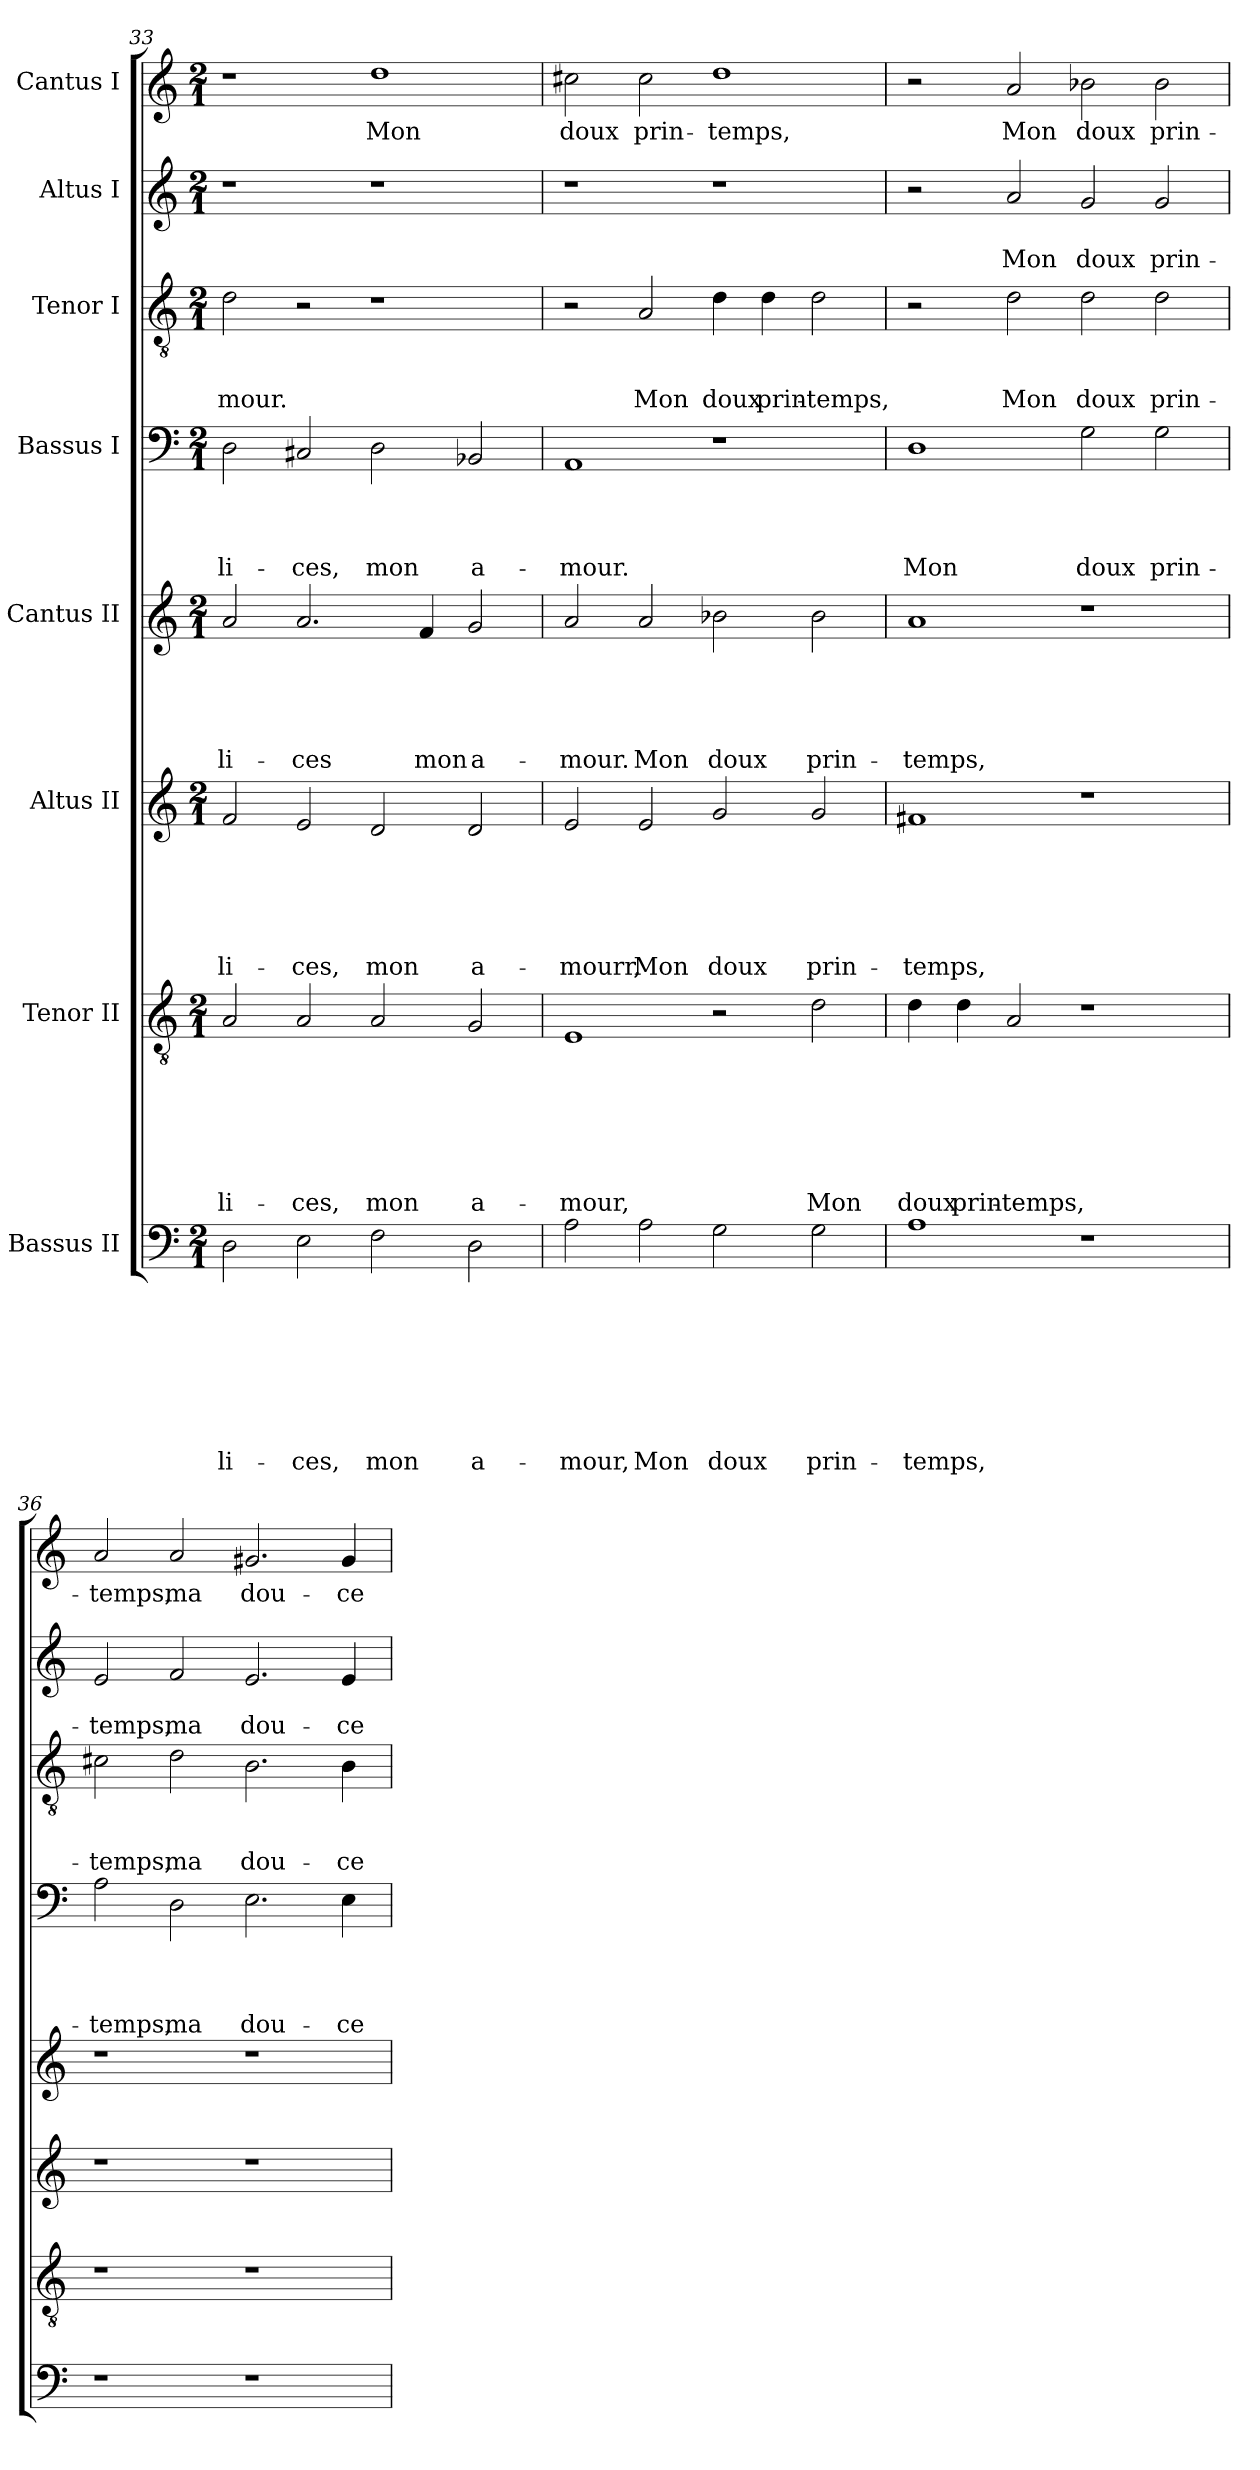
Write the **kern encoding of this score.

**kern	**text	**text	**text	**text	**text	**text	**text	**text	**kern	**text	**text	**text	**text	**text	**text	**text	**kern	**text	**text	**text	**text	**text	**text	**kern	**text	**text	**text	**text	**text	**kern	**text	**text	**text	**text	**kern	**text	**text	**text	**kern	**text	**text	**kern	**text
*part8	*part8	*part8	*part8	*part8	*part8	*part8	*part8	*part8	*part7	*part7	*part7	*part7	*part7	*part7	*part7	*part7	*part6	*part6	*part6	*part6	*part6	*part6	*part6	*part5	*part5	*part5	*part5	*part5	*part5	*part4	*part4	*part4	*part4	*part4	*part3	*part3	*part3	*part3	*part2	*part2	*part2	*part1	*part1
*staff8	*staff8	*staff8	*staff8	*staff8	*staff8	*staff8	*staff8	*staff8	*staff7	*staff7	*staff7	*staff7	*staff7	*staff7	*staff7	*staff7	*staff6	*staff6	*staff6	*staff6	*staff6	*staff6	*staff6	*staff5	*staff5	*staff5	*staff5	*staff5	*staff5	*staff4	*staff4	*staff4	*staff4	*staff4	*staff3	*staff3	*staff3	*staff3	*staff2	*staff2	*staff2	*staff1	*staff1
*I"Bassus II	*	*	*	*	*	*	*	*	*I"Tenor II	*	*	*	*	*	*	*	*I"Altus II	*	*	*	*	*	*	*I"Cantus II	*	*	*	*	*	*I"Bassus I	*	*	*	*	*I"Tenor I	*	*	*	*I"Altus I	*	*	*I"Cantus I	*
*clefF4	*	*	*	*	*	*	*	*	*clefGv2	*	*	*	*	*	*	*	*clefG2	*	*	*	*	*	*	*clefG2	*	*	*	*	*	*clefF4	*	*	*	*	*clefGv2	*	*	*	*clefG2	*	*	*clefG2	*
*k[]	*	*	*	*	*	*	*	*	*k[]	*	*	*	*	*	*	*	*k[]	*	*	*	*	*	*	*k[]	*	*	*	*	*	*k[]	*	*	*	*	*k[]	*	*	*	*k[]	*	*	*k[]	*
*C:	*	*	*	*	*	*	*	*	*C:	*	*	*	*	*	*	*	*C:	*	*	*	*	*	*	*C:	*	*	*	*	*	*C:	*	*	*	*	*C:	*	*	*	*C:	*	*	*C:	*
*M2/1	*	*	*	*	*	*	*	*	*M2/1	*	*	*	*	*	*	*	*M2/1	*	*	*	*	*	*	*M2/1	*	*	*	*	*	*M2/1	*	*	*	*	*M2/1	*	*	*	*M2/1	*	*	*M2/1	*
=33	=33	=33	=33	=33	=33	=33	=33	=33	=33	=33	=33	=33	=33	=33	=33	=33	=33	=33	=33	=33	=33	=33	=33	=33	=33	=33	=33	=33	=33	=33	=33	=33	=33	=33	=33	=33	=33	=33	=33	=33	=33	=33	=33
!	!	!	!	!	!	!	!	!LO:LY:b	!	!	!	!	!	!	!	!LO:LY:b	!	!	!	!	!	!	!LO:LY:b	!	!	!	!	!	!LO:LY:b	!	!	!	!	!LO:LY:b	!	!	!	!LO:LY:b	!	!	!	!	!
2D\	.	.	.	.	.	.	.	-li-	2A/	.	.	.	.	.	.	-li-	2f/	.	.	.	.	.	-li-	2a/	.	.	.	.	-li-	2D\	.	.	.	-li-	2d\	.	.	-mour.	1r	.	.	1r	.
!	!	!	!	!	!	!	!	!LO:LY:b	!	!	!	!	!	!	!	!LO:LY:b	!	!	!	!	!	!	!LO:LY:b	!	!	!	!	!	!LO:LY:b	!	!	!	!	!LO:LY:b	!	!	!	!	!	!	!	!	!
2E\	.	.	.	.	.	.	.	-ces,	2A/	.	.	.	.	.	.	-ces,	2e/	.	.	.	.	.	-ces,	2.a/	.	.	.	.	-ces	2C#X/	.	.	.	-ces,	2r	.	.	.	.	.	.	.	.
!	!	!	!	!	!	!	!	!LO:LY:b	!	!	!	!	!	!	!	!LO:LY:b	!	!	!	!	!	!	!LO:LY:b	!	!	!	!	!	!	!	!	!	!	!LO:LY:b	!	!	!	!	!	!	!	!	!LO:LY:b
2F\	.	.	.	.	.	.	.	mon	2A/	.	.	.	.	.	.	mon	2d/	.	.	.	.	.	mon	.	.	.	.	.	.	2D\	.	.	.	mon	1r	.	.	.	1r	.	.	1dd	Mon
!	!	!	!	!	!	!	!	!	!	!	!	!	!	!	!	!	!	!	!	!	!	!	!	!	!	!	!	!	!LO:LY:b	!	!	!	!	!	!	!	!	!	!	!	!	!	!
.	.	.	.	.	.	.	.	.	.	.	.	.	.	.	.	.	.	.	.	.	.	.	.	4f/	.	.	.	.	mon	.	.	.	.	.	.	.	.	.	.	.	.	.	.
!	!	!	!	!	!	!	!	!LO:LY:b	!	!	!	!	!	!	!	!LO:LY:b	!	!	!	!	!	!	!LO:LY:b	!	!	!	!	!	!LO:LY:b	!	!	!	!	!LO:LY:b	!	!	!	!	!	!	!	!	!
2D\	.	.	.	.	.	.	.	a-	2G/	.	.	.	.	.	.	a-	2d/	.	.	.	.	.	a-	2g/	.	.	.	.	a-	2BB-X/	.	.	.	a-	.	.	.	.	.	.	.	.	.
!!LO:PB:g=z
=34	=34	=34	=34	=34	=34	=34	=34	=34	=34	=34	=34	=34	=34	=34	=34	=34	=34	=34	=34	=34	=34	=34	=34	=34	=34	=34	=34	=34	=34	=34	=34	=34	=34	=34	=34	=34	=34	=34	=34	=34	=34	=34	=34
!	!	!	!	!	!	!	!	!LO:LY:b	!	!	!	!	!	!	!	!LO:LY:b	!	!	!	!	!	!	!LO:LY:b	!	!	!	!	!	!LO:LY:b	!	!	!	!	!LO:LY:b	!	!	!	!	!	!	!	!	!LO:LY:b
2A\	.	.	.	.	.	.	.	-mour,	1E	.	.	.	.	.	.	-mour,	2e/	.	.	.	.	.	-mourr,	2a/	.	.	.	.	-mour.	1AA	.	.	.	-mour.	2r	.	.	.	1r	.	.	2cc#X\	doux
!	!	!	!	!	!	!	!	!LO:LY:b	!	!	!	!	!	!	!	!	!	!	!	!	!	!	!LO:LY:b	!	!	!	!	!	!LO:LY:b	!	!	!	!	!	!	!	!	!LO:LY:b	!	!	!	!	!LO:LY:b
2A\	.	.	.	.	.	.	.	Mon	.	.	.	.	.	.	.	.	2e/	.	.	.	.	.	Mon	2a/	.	.	.	.	Mon	.	.	.	.	.	2A/	.	.	Mon	.	.	.	2cc#\	prin-
!	!	!	!	!	!	!	!	!LO:LY:b	!	!	!	!	!	!	!	!	!	!	!	!	!	!	!LO:LY:b	!	!	!	!	!	!LO:LY:b	!	!	!	!	!	!	!	!	!LO:LY:b	!	!	!	!	!LO:LY:b
2G\	.	.	.	.	.	.	.	doux	2r	.	.	.	.	.	.	.	2g/	.	.	.	.	.	doux	2b-X\	.	.	.	.	doux	1r	.	.	.	.	4d\	.	.	doux	1r	.	.	1dd	-temps,
!	!	!	!	!	!	!	!	!	!	!	!	!	!	!	!	!	!	!	!	!	!	!	!	!	!	!	!	!	!	!	!	!	!	!	!	!	!	!LO:LY:b	!	!	!	!	!
.	.	.	.	.	.	.	.	.	.	.	.	.	.	.	.	.	.	.	.	.	.	.	.	.	.	.	.	.	.	.	.	.	.	.	4d\	.	.	prin-	.	.	.	.	.
!	!	!	!	!	!	!	!	!LO:LY:b	!	!	!	!	!	!	!	!LO:LY:b	!	!	!	!	!	!	!LO:LY:b	!	!	!	!	!	!LO:LY:b	!	!	!	!	!	!	!	!	!LO:LY:b	!	!	!	!	!
2G\	.	.	.	.	.	.	.	prin-	2d\	.	.	.	.	.	.	Mon	2g/	.	.	.	.	.	prin-	2b-\	.	.	.	.	prin-	.	.	.	.	.	2d\	.	.	-temps,	.	.	.	.	.
=35	=35	=35	=35	=35	=35	=35	=35	=35	=35	=35	=35	=35	=35	=35	=35	=35	=35	=35	=35	=35	=35	=35	=35	=35	=35	=35	=35	=35	=35	=35	=35	=35	=35	=35	=35	=35	=35	=35	=35	=35	=35	=35	=35
!	!	!	!	!	!	!	!	!LO:LY:b	!	!	!	!	!	!	!	!LO:LY:b	!	!	!	!	!	!	!LO:LY:b	!	!	!	!	!	!LO:LY:b	!	!	!	!	!LO:LY:b	!	!	!	!	!	!	!	!	!
1A	.	.	.	.	.	.	.	-temps,	4d\	.	.	.	.	.	.	doux	1f#X	.	.	.	.	.	-temps,	1a	.	.	.	.	-temps,	1D	.	.	.	Mon	2r	.	.	.	2r	.	.	2r	.
!	!	!	!	!	!	!	!	!	!	!	!	!	!	!	!	!LO:LY:b	!	!	!	!	!	!	!	!	!	!	!	!	!	!	!	!	!	!	!	!	!	!	!	!	!	!	!
.	.	.	.	.	.	.	.	.	4d\	.	.	.	.	.	.	prin-	.	.	.	.	.	.	.	.	.	.	.	.	.	.	.	.	.	.	.	.	.	.	.	.	.	.	.
!	!	!	!	!	!	!	!	!	!	!	!	!	!	!	!	!LO:LY:b	!	!	!	!	!	!	!	!	!	!	!	!	!	!	!	!	!	!	!	!	!	!LO:LY:b	!	!	!LO:LY:b	!	!LO:LY:b
.	.	.	.	.	.	.	.	.	2A/	.	.	.	.	.	.	-temps,	.	.	.	.	.	.	.	.	.	.	.	.	.	.	.	.	.	.	2d\	.	.	Mon	2a/	.	Mon	2a/	Mon
!	!	!	!	!	!	!	!	!	!	!	!	!	!	!	!	!	!	!	!	!	!	!	!	!	!	!	!	!	!	!	!	!	!	!LO:LY:b	!	!	!	!LO:LY:b	!	!	!LO:LY:b	!	!LO:LY:b
1r	.	.	.	.	.	.	.	.	1r	.	.	.	.	.	.	.	1r	.	.	.	.	.	.	1r	.	.	.	.	.	2G\	.	.	.	doux	2d\	.	.	doux	2g/	.	doux	2b-X\	doux
!	!	!	!	!	!	!	!	!	!	!	!	!	!	!	!	!	!	!	!	!	!	!	!	!	!	!	!	!	!	!	!	!	!	!LO:LY:b	!	!	!	!LO:LY:b	!	!	!LO:LY:b	!	!LO:LY:b
.	.	.	.	.	.	.	.	.	.	.	.	.	.	.	.	.	.	.	.	.	.	.	.	.	.	.	.	.	.	2G\	.	.	.	prin-	2d\	.	.	prin-	2g/	.	prin-	2b-\	prin-
=36	=36	=36	=36	=36	=36	=36	=36	=36	=36	=36	=36	=36	=36	=36	=36	=36	=36	=36	=36	=36	=36	=36	=36	=36	=36	=36	=36	=36	=36	=36	=36	=36	=36	=36	=36	=36	=36	=36	=36	=36	=36	=36	=36
!	!	!	!	!	!	!	!	!	!	!	!	!	!	!	!	!	!	!	!	!	!	!	!	!	!	!	!	!	!	!	!	!	!	!LO:LY:b	!	!	!	!LO:LY:b	!	!	!LO:LY:b	!	!LO:LY:b
1r	.	.	.	.	.	.	.	.	1r	.	.	.	.	.	.	.	1r	.	.	.	.	.	.	1r	.	.	.	.	.	2A\	.	.	.	-temps,	2c#X\	.	.	-temps,	2e/	.	-temps,	2a/	-temps,
!	!	!	!	!	!	!	!	!	!	!	!	!	!	!	!	!	!	!	!	!	!	!	!	!	!	!	!	!	!	!	!	!	!	!LO:LY:b	!	!	!	!LO:LY:b	!	!	!LO:LY:b	!	!LO:LY:b
.	.	.	.	.	.	.	.	.	.	.	.	.	.	.	.	.	.	.	.	.	.	.	.	.	.	.	.	.	.	2D\	.	.	.	ma	2d\	.	.	ma	2f/	.	ma	2a/	ma
!	!	!	!	!	!	!	!	!	!	!	!	!	!	!	!	!	!	!	!	!	!	!	!	!	!	!	!	!	!	!	!	!	!	!LO:LY:b	!	!	!	!LO:LY:b	!	!	!LO:LY:b	!	!LO:LY:b
1r	.	.	.	.	.	.	.	.	1r	.	.	.	.	.	.	.	1r	.	.	.	.	.	.	1r	.	.	.	.	.	2.E\	.	.	.	dou-	2.B\	.	.	dou-	2.e/	.	dou-	2.g#X/	dou-
!	!	!	!	!	!	!	!	!	!	!	!	!	!	!	!	!	!	!	!	!	!	!	!	!	!	!	!	!	!	!	!	!	!	!LO:LY:b	!	!	!	!LO:LY:b	!	!	!LO:LY:b	!	!LO:LY:b
.	.	.	.	.	.	.	.	.	.	.	.	.	.	.	.	.	.	.	.	.	.	.	.	.	.	.	.	.	.	4E\	.	.	.	-ce	4B\	.	.	-ce	4e/	.	-ce	4g#/	-ce
=	=	=	=	=	=	=	=	=	=	=	=	=	=	=	=	=	=	=	=	=	=	=	=	=	=	=	=	=	=	=	=	=	=	=	=	=	=	=	=	=	=	=	=
*-	*-	*-	*-	*-	*-	*-	*-	*-	*-	*-	*-	*-	*-	*-	*-	*-	*-	*-	*-	*-	*-	*-	*-	*-	*-	*-	*-	*-	*-	*-	*-	*-	*-	*-	*-	*-	*-	*-	*-	*-	*-	*-	*-
